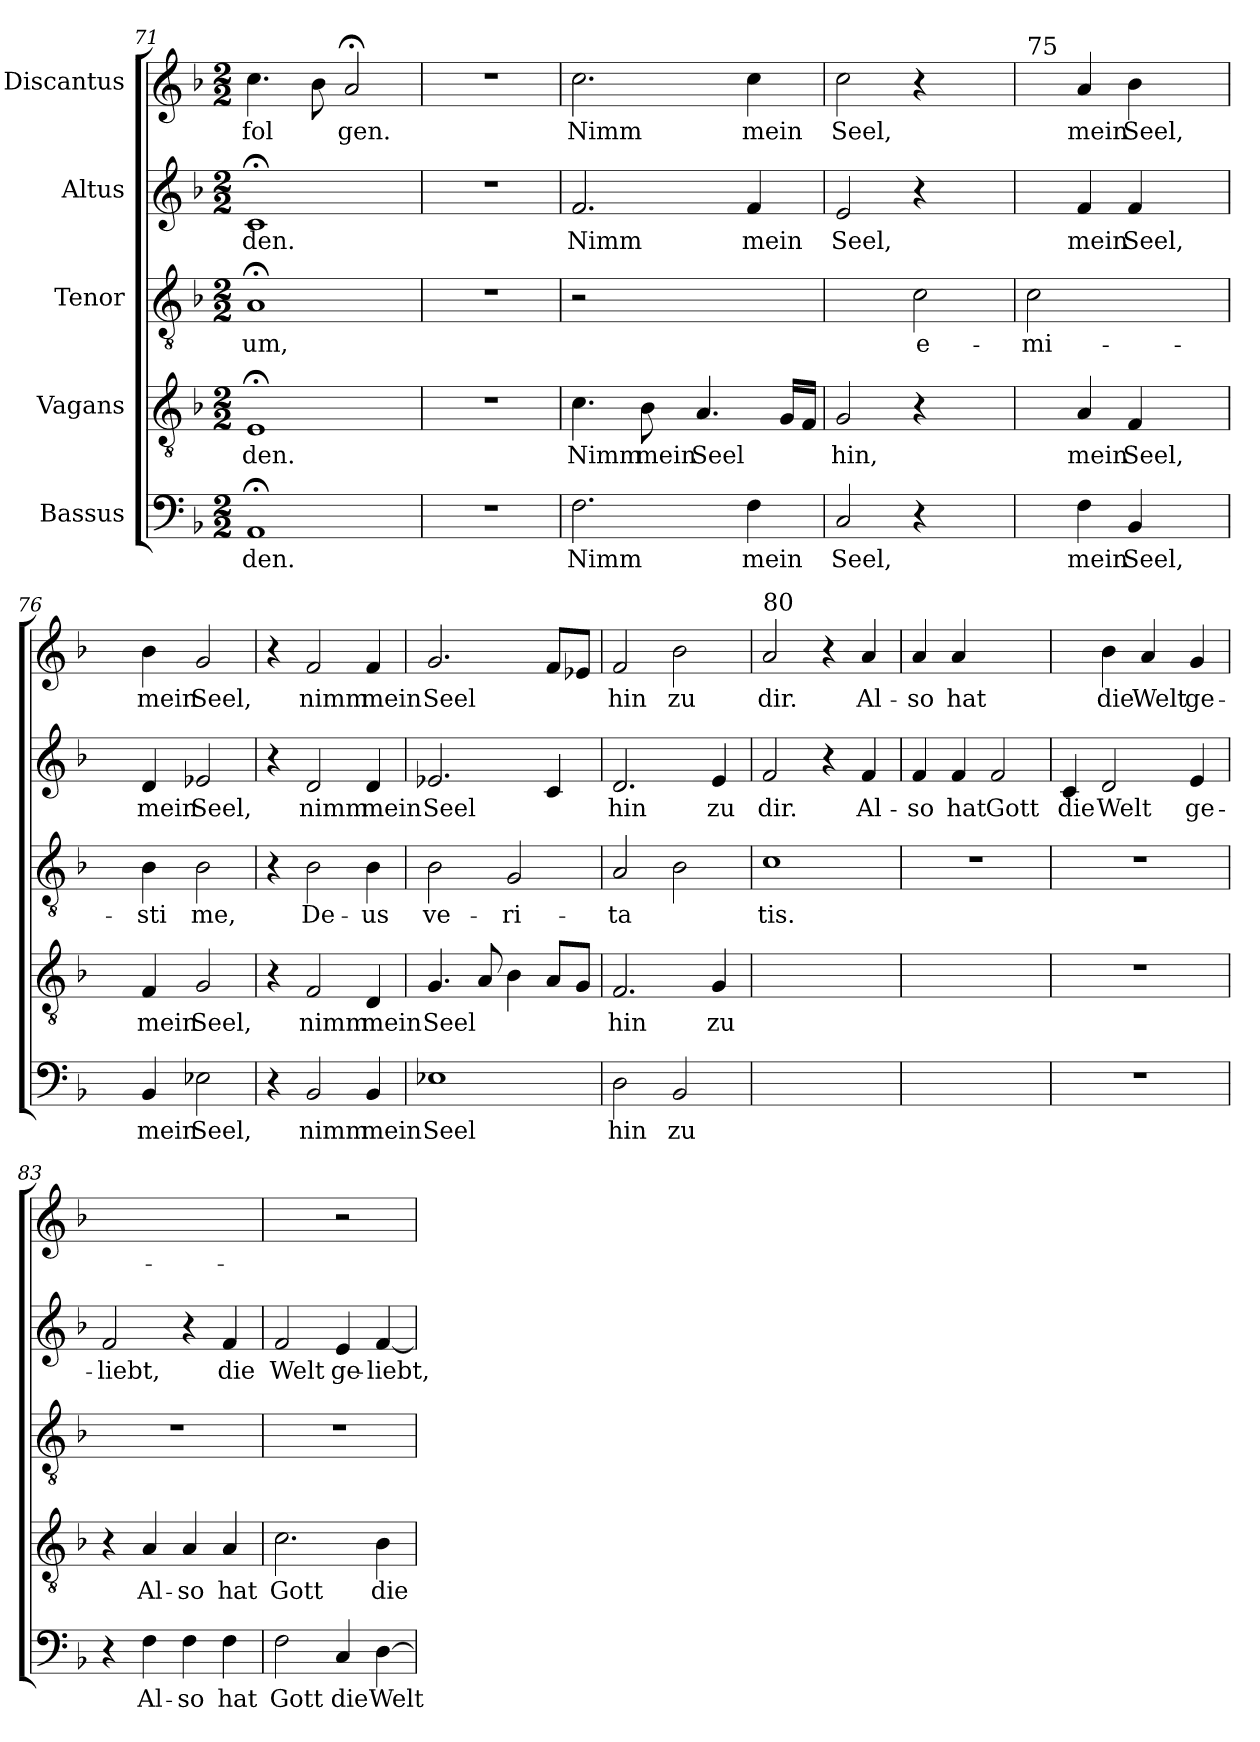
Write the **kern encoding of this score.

**kern	**text	**kern	**text	**kern	**text	**kern	**text	**kern	**text
*part5	*part5	*part4	*part4	*part3	*part3	*part2	*part2	*part1	*part1
*staff5	*staff5	*staff4	*staff4	*staff3	*staff3	*staff2	*staff2	*staff1	*staff1
*I"Bassus	*	*I"Vagans	*	*I"Tenor	*	*I"Altus	*	*I"Discantus	*
*clefF4	*	*clefGv2	*	*clefGv2	*	*clefG2	*	*clefG2	*
*k[b-]	*	*k[b-]	*	*k[b-]	*	*k[b-]	*	*k[b-]	*
*F:	*	*F:	*	*F:	*	*F:	*	*F:	*
*M2/2	*	*M2/2	*	*M2/2	*	*M2/2	*	*M2/2	*
=71	=71	=71	=71	=71	=71	=71	=71	=71	=71
!	!LO:LY:b	!	!LO:LY:b	!	!LO:LY:b	!	!LO:LY:b	!	!LO:LY:b
1AA;	-den.	1E;	-den.	1A;	um,	1c;	den.	4.cc\	-fol
!	!	!	!	!	!	!	!	!	!LO:LY:b
.	.	.	.	.	.	.	.	8b-\	­
!	!	!	!	!	!	!	!	!	!LO:LY:b
.	.	.	.	.	.	.	.	2a;/	gen.
=72	=72	=72	=72	=72	=72	=72	=72	=72	=72
1r	.	1r	.	1r	.	1r	.	1r	.
=73	=73	=73	=73	=73	=73	=73	=73	=73	=73
!	!LO:LY:b	!	!LO:LY:b	!	!	!	!LO:LY:b	!	!LO:LY:b
2.F\	Nimm	4.c\	Nimm	2r	.	2.f/	Nimm	2.cc\	Nimm
!	!	!	!LO:LY:b	!	!	!	!	!	!
.	.	8B-\	mein	.	.	.	.	.	.
!	!	!	!LO:LY:b	!	!LO:LY:b	!	!	!	!
.	.	4.A/	Seel	[2c\yy	red-	.	.	.	.
!	!LO:LY:b	!	!	!	!	!	!LO:LY:b	!	!LO:LY:b
4F\	mein	.	.	.	.	4f/	mein	4cc\	mein
.	.	16G/LL	.	.	.	.	.	.	.
.	.	16F/JJ	.	.	.	.	.	.	.
=74	=74	=74	=74	=74	=74	=74	=74	=74	=74
!	!LO:LY:b	!	!LO:LY:b	!	!	!	!LO:LY:b	!	!LO:LY:b
2C/	Seel,	2G/	hin,	2c\yy]	.	2e/	Seel,	2cc\	Seel,
!	!	!	!	!	!LO:LY:b	!	!	!	!
4r	.	4r	.	2c\	-e-	4r	.	4r	.
!	!LO:LY:b	!	!LO:LY:b	!	!	!	!LO:LY:b	!	!LO:LY:b
[4F\yy	nimm	[4A/yy	nimm	.	.	[4f/yy	nimm	[4a/yy	nimm
=75	=75	=75	=75	=75	=75	=75	=75	=75	=75
!	!	!	!	!	!	!	!	!LO:TX:a:t=75	!
!	!	!	!	!	!LO:LY:b	!	!	!	!
4F\yy]	.	4A/yy]	.	2c\	-mi-	4f/yy]	.	4a/yy]	.
!	!LO:LY:b	!	!LO:LY:b	!	!	!	!LO:LY:b	!	!LO:LY:b
4F\	mein	4A/	mein	.	.	4f/	mein	4a/	mein
!	!LO:LY:b	!	!LO:LY:b	!	!	!	!LO:LY:b	!	!LO:LY:b
4BB-/	Seel,	4F/	Seel,	[2d\yy	.	4f/	Seel,	4b-\	Seel,
!	!LO:LY:b	!	!LO:LY:b	!	!	!	!LO:LY:b	!	!LO:LY:b
[4BB-/yy	nimm	[4F/yy	nimm	.	.	[4f/yy	nimm	[4b-\yy	nimm
=76	=76	=76	=76	=76	=76	=76	=76	=76	=76
4BB-/yy]	.	4F/yy]	.	4d\yy]	.	4f/yy]	.	4b-\yy]	.
!	!LO:LY:b	!	!LO:LY:b	!	!LO:LY:b	!	!LO:LY:b	!	!LO:LY:b
4BB-/	mein	4F/	mein	4B-\	-sti	4d/	mein	4b-\	mein
!	!LO:LY:b	!	!LO:LY:b	!	!LO:LY:b	!	!LO:LY:b	!	!LO:LY:b
2E-\	Seel,	2G/	Seel,	2B-\	me,	2e-X/	Seel,	2g/	Seel,
!!LO:PB:g=z
=77	=77	=77	=77	=77	=77	=77	=77	=77	=77
4r	.	4r	.	4r	.	4r	.	4r	.
!	!LO:LY:b	!	!LO:LY:b	!	!LO:LY:b	!	!LO:LY:b	!	!LO:LY:b
2BB-/	nimm	2F/	nimm	2B-\	De-	2d/	nimm	2f/	nimm
!	!LO:LY:b	!	!LO:LY:b	!	!LO:LY:b	!	!LO:LY:b	!	!LO:LY:b
4BB-/	mein	4D/	mein	4B-\	-us	4d/	mein	4f/	mein
=78	=78	=78	=78	=78	=78	=78	=78	=78	=78
!	!LO:LY:b	!	!LO:LY:b	!	!LO:LY:b	!	!LO:LY:b	!	!LO:LY:b
1E-	Seel	4.G/	Seel	2B-\	ve-	2.e-X/	Seel	2.g/	Seel
.	.	8A/	.	.	.	.	.	.	.
!	!	!	!	!	!LO:LY:b	!	!	!	!
.	.	4B-\	.	2G/	-ri-	.	.	.	.
.	.	8A/L	.	.	.	4c/	.	8f/L	.
.	.	8G/J	.	.	.	.	.	8e-/J	.
=79	=79	=79	=79	=79	=79	=79	=79	=79	=79
!	!LO:LY:b	!	!LO:LY:b	!	!LO:LY:b	!	!LO:LY:b	!	!LO:LY:b
2D\	hin	2.F/	hin	2A/	-ta	2.d/	hin	2f/	hin
!	!LO:LY:b	!	!	!	!LO:LY:b	!	!	!	!LO:LY:b
2BB-/	zu	.	.	2B-\	­	.	.	2b-\	zu
!	!	!	!LO:LY:b	!	!	!	!LO:LY:b	!	!
.	.	4G/	zu	.	.	4e/	zu	.	.
=80	=80	=80	=80	=80	=80	=80	=80	=80	=80
!	!	!	!	!	!	!	!	!LO:TX:a:t=80	!
!	!LO:LY:b	!	!LO:LY:b	!	!LO:LY:b	!	!LO:LY:b	!	!LO:LY:b
[1Fyy	dir.	[1Ayy	dir.	1c	tis.	2f/	dir.	2a/	dir.
.	.	.	.	.	.	4r	.	4r	.
!	!	!	!	!	!	!	!LO:LY:b	!	!LO:LY:b
.	.	.	.	.	.	4f/	Al-	4a/	Al-
=81	=81	=81	=81	=81	=81	=81	=81	=81	=81
!	!	!	!	!	!	!	!LO:LY:b	!	!LO:LY:b
1Fyy]	.	1Ayy]	.	1r	.	4f/	-so	4a/	-so
!	!	!	!	!	!	!	!LO:LY:b	!	!LO:LY:b
.	.	.	.	.	.	4f/	hat	4a/	hat
!	!	!	!	!	!	!	!LO:LY:b	!	!LO:LY:b
.	.	.	.	.	.	2f/	Gott	[2cc\yy	Gott
=82	=82	=82	=82	=82	=82	=82	=82	=82	=82
!	!	!	!	!	!	!	!LO:LY:b	!	!
1r	.	1r	.	1r	.	4c/	die	4cc\yy]	.
!	!	!	!	!	!	!	!LO:LY:b	!	!LO:LY:b
.	.	.	.	.	.	2d/	Welt	4b-\	die
!	!	!	!	!	!	!	!	!	!LO:LY:b
.	.	.	.	.	.	.	.	4a/	Welt
!	!	!	!	!	!	!	!LO:LY:b	!	!LO:LY:b
.	.	.	.	.	.	4e/	ge-	4g/	ge-
=83	=83	=83	=83	=83	=83	=83	=83	=83	=83
!	!	!	!	!	!	!	!LO:LY:b	!	!LO:LY:b
4r	.	4r	.	1r	.	2f/	-liebt,	[1ayy	-liebt,
!	!LO:LY:b	!	!LO:LY:b	!	!	!	!	!	!
4F\	Al-	4A/	Al-	.	.	.	.	.	.
!	!LO:LY:b	!	!LO:LY:b	!	!	!	!	!	!
4F\	-so	4A/	-so	.	.	4r	.	.	.
!	!LO:LY:b	!	!LO:LY:b	!	!	!	!LO:LY:b	!	!
4F\	hat	4A/	hat	.	.	4f/	die	.	.
=84	=84	=84	=84	=84	=84	=84	=84	=84	=84
!	!LO:LY:b	!	!LO:LY:b	!	!	!	!LO:LY:b	!	!
2F\	Gott	2.c\	Gott	1r	.	2f/	Welt	2a/yy]	.
!	!LO:LY:b	!	!	!	!	!	!LO:LY:b	!	!
4C/	die	.	.	.	.	4e/	ge-	2r	.
!	!LO:LY:b	!	!LO:LY:b	!	!	!	!LO:LY:b	!	!
[4D\	Welt	4B-\	die	.	.	[4f/	-liebt,	.	.
=	=	=	=	=	=	=	=	=	=
*-	*-	*-	*-	*-	*-	*-	*-	*-	*-
